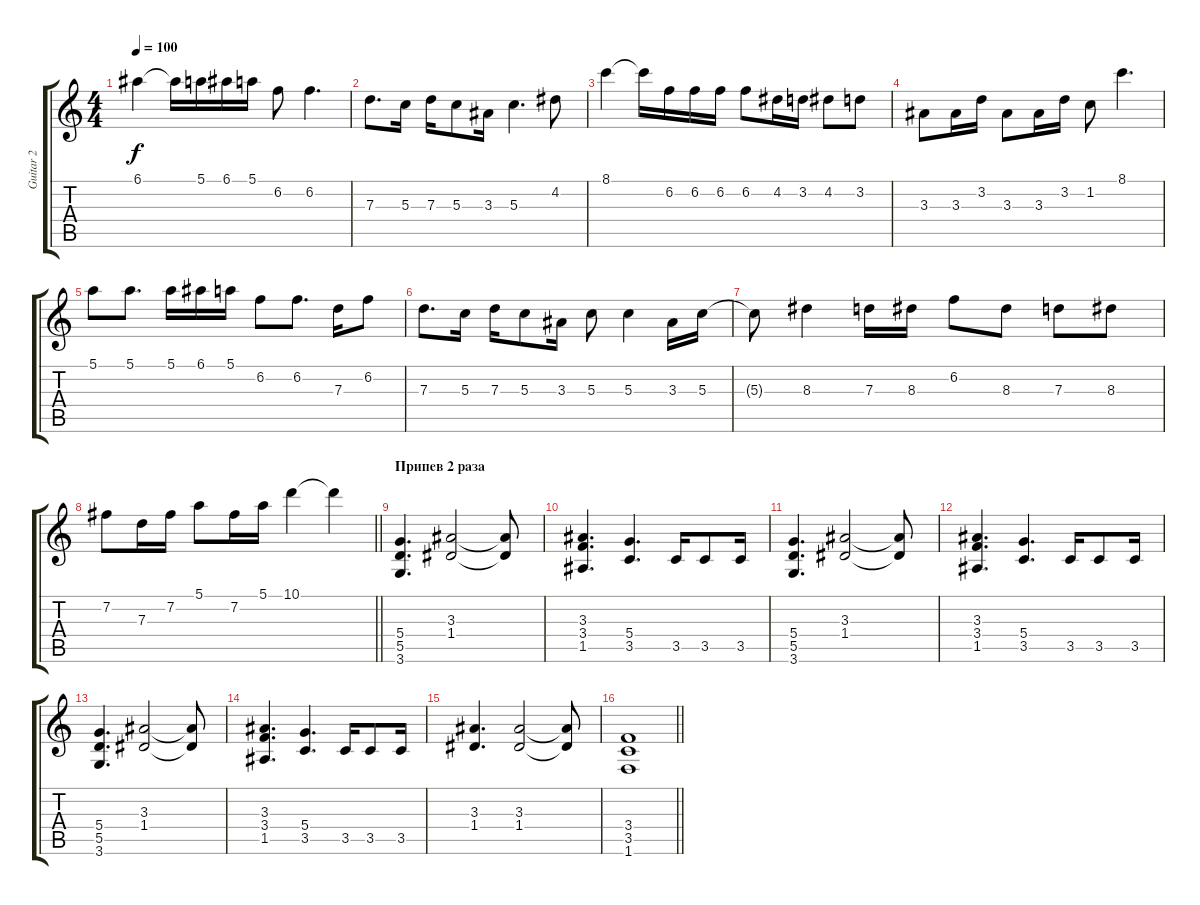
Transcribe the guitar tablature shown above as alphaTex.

\track ("Guitar 2" "Guitar 2") {instrument overdrivenguitar}
\staff {score tabs}
\tuning (E4 B3 G3 D3 A2 E2) {hide}
\ts (4 4)
\tempo 100
\clef g2
\ks c
6.1.4{dy f} 6.1{t}.16 5.1.16 6.1.16 5.1.16 6.2.8 6.2.4{d} |
7.3.8{d} 5.3.16 7.3.16 5.3.8 3.3.16 5.3.4{d} 4.2.8 |
8.1.4 8.1{t}.16 6.2.16 6.2.16 6.2.16 6.2.8 4.2.16 3.2.16 4.2.8 3.2.8 |
3.3.8 3.3.16 3.2.16 3.3.8 3.3.16 3.2.16 1.2.8 8.1.4{d} |
5.1.8 5.1.8{d} 5.1.16 6.1.16 5.1.16 6.2.8 6.2.8{d} 7.3.16 6.2.8 |
7.3.8{d} 5.3.16 7.3.16 5.3.8 3.3.16 5.3.8 5.3.4 3.3.16 5.3.16 |
5.3{t}.8 8.3.4 7.3.16 8.3.16 6.2.8 8.3.8 7.3.8 8.3.8 |
\barLineRight lightlight
7.2.8 7.3.16 7.2.16 5.1.8 7.2.16 5.1.16 10.1.4 10.1{t}.4 |
\section ("" "Припев 2 раза")
(5.4 5.5 3.6).4{d} (3.3 1.4).2 (3.3{t} 1.4{t}).8 |
(3.3 3.4 1.5).4{d} (5.4 3.5).4{d} 3.5.16 3.5.8 3.5.16 |
(5.4 5.5 3.6).4{d} (3.3 1.4).2 (3.3{t} 1.4{t}).8 |
(3.3 3.4 1.5).4{d} (5.4 3.5).4{d} 3.5.16 3.5.8 3.5.16 |
(5.4 5.5 3.6).4{d} (3.3 1.4).2 (3.3{t} 1.4{t}).8 |
(3.3 3.4 1.5).4{d} (5.4 3.5).4{d} 3.5.16 3.5.8 3.5.16 |
(3.3 1.4).4{d} (3.3 1.4).2 (3.3{t} 1.4{t}).8 |
\barLineRight lightlight
(3.4 3.5 1.6).1
